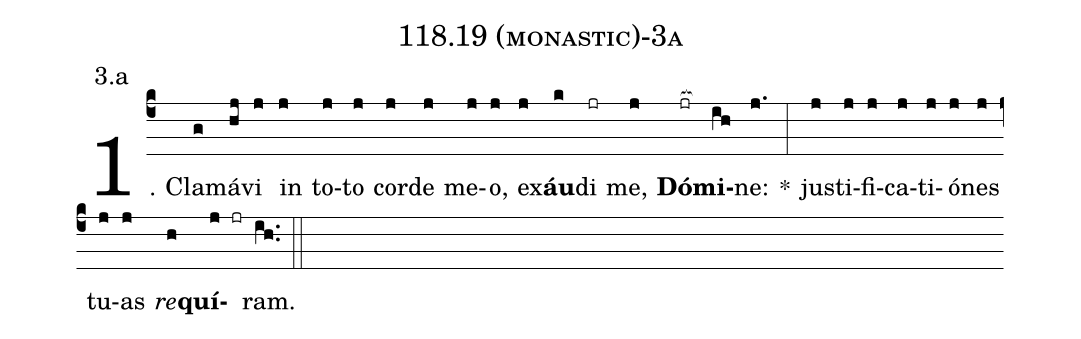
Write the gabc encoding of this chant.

name: 118.19 (monastic)-3a;
annotation: 3.a;
%%
(c4)1. Cla(g)má(hj)vi(j) in(j) to(j)to(j) cor(j)de(j) me(j)o,(j) ex(j)<b>áu</b>(k)di(jr) me,(j) <b>Dó</b>(jr[ocb:1{])<b>mi</b>(ih[ocb:0}])ne:(j.) *(:) jus(j)ti(j)fi(j)ca(j)ti(j)ó(j)nes(j) tu(j)as(j) <i>re</i>(h)<b>quí</b>(j jr)ram.(ih..) (::)
